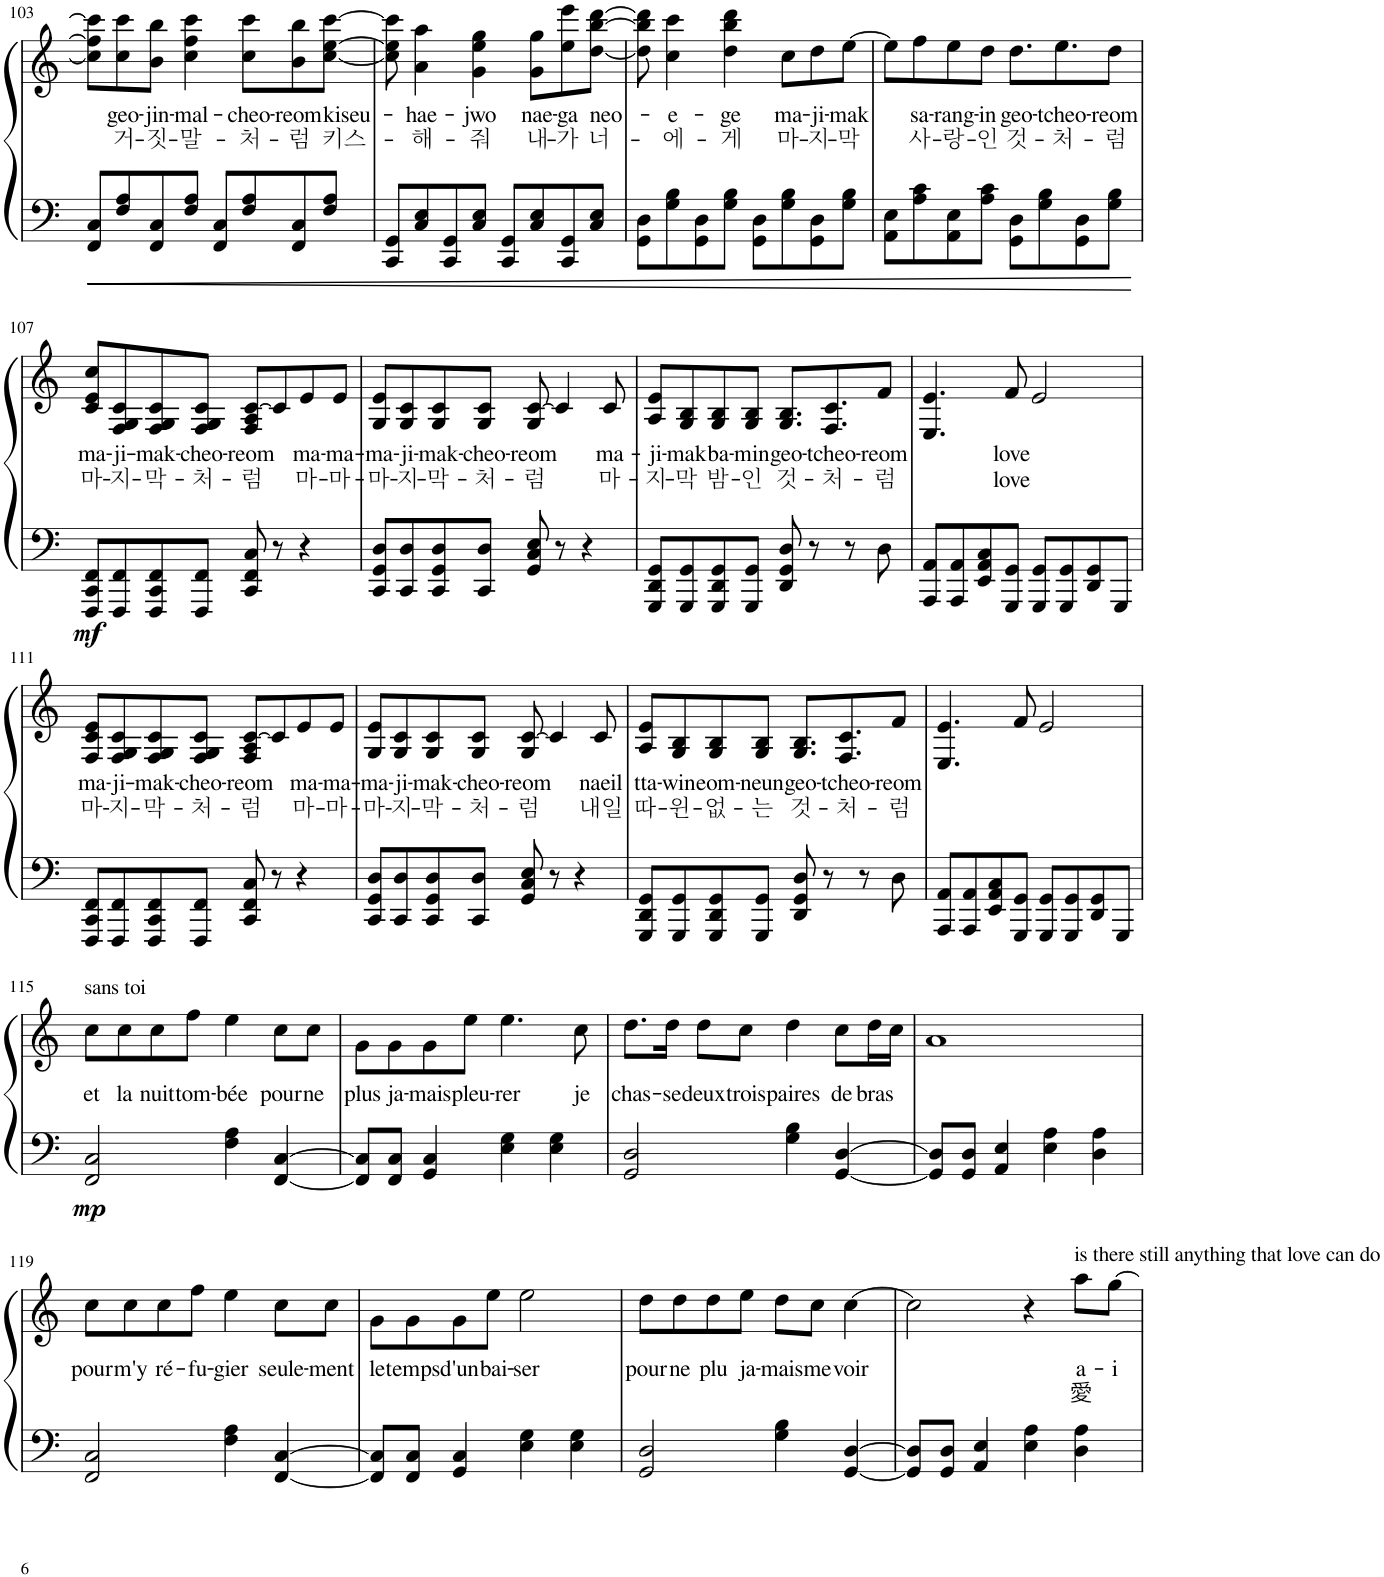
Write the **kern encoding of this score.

**kern	**kern	**text	**text	**dynam
*part1	*part1	*part1	*part1	*part1
*staff2	*staff1	*staff1	*staff1	*staff1/2
*I"Piano	*	*	*	*
*I'Pno.	*	*	*	*
!!LO:PB:g=z
*clefF4	*clefG2	*	*	*
*k[]	*k[]	*	*	*
*M4/4	*M4/4	*	*	*
=103	=103	=103	=103	=103
8FF/ 8C/L	8cc\] 8ff\] 8ccc\]L	.	.	.
!	!	!LO:LY:b	!LO:LY:b	!
8F/ 8A/	8cc\ 8ccc\	geo-	거-	.
!	!	!LO:LY:b	!LO:LY:b	!
8FF/ 8C/	8b\ 8bb\J	-jin-	-짓-	.
!	!	!LO:LY:b	!LO:LY:b	!
8F/ 8A/J	4cc\ 4ff\ 4ccc\	-mal-	-말-	.
8FF/ 8C/L	.	.	.	.
!	!	!LO:LY:b	!LO:LY:b	!
8F/ 8A/	8cc\ 8ccc\L	-cheo-	-처-	.
!	!	!LO:LY:b	!LO:LY:b	!
8FF/ 8C/	8b\ 8bb\	-reom	-럼	.
!	!	!LO:LY:b	!LO:LY:b	!
8F/ 8A/J	[8cc\ [8ee\ [8ccc\J	kiseu-	키스-	.
=104	=104	=104	=104	=104
8CC/ 8GG/L	8cc\] 8ee\] 8ccc\]	.	.	.
!	!	!LO:LY:b	!LO:LY:b	!
8C/ 8E/	4a\ 4aa\	-hae-	-해-	.
8CC/ 8GG/	.	.	.	.
!	!	!LO:LY:b	!LO:LY:b	!
8C/ 8E/J	4g\ 4ee\ 4gg\	-jwo	-줘	.
8CC/ 8GG/L	.	.	.	.
!	!	!LO:LY:b	!LO:LY:b	!
8C/ 8E/	8g\ 8gg\L	nae-	내-	.
!	!	!LO:LY:b	!LO:LY:b	!
8CC/ 8GG/	8ee\ 8eee\	-ga	-가	.
!	!	!LO:LY:b	!LO:LY:b	!
8C/ 8E/J	[8dd\ [8bb\ [8ddd\J	neo-	너-	.
=105	=105	=105	=105	=105
8GG\ 8D\L	8dd\] 8bb\] 8ddd\]	.	.	.
!	!	!LO:LY:b	!LO:LY:b	!
8G\ 8B\	4cc\ 4ccc\	-e-	-에-	.
8GG\ 8D\	.	.	.	.
!	!	!LO:LY:b	!LO:LY:b	!
8G\ 8B\J	4dd\ 4bb\ 4ddd\	-ge	-게	.
8GG\ 8D\L	.	.	.	.
!	!	!LO:LY:b	!LO:LY:b	!
8G\ 8B\	8cc\L	ma-	마-	.
!	!	!LO:LY:b	!LO:LY:b	!
8GG\ 8D\	8dd\	-ji-	-지-	.
!	!	!LO:LY:b	!LO:LY:b	!
8G\ 8B\J	[8ee\J	-mak	-막	.
=106	=106	=106	=106	=106
8AA\ 8E\L	8ee\L]	.	.	.
!	!	!LO:LY:b	!LO:LY:b	!
8A\ 8c\	8ff\	sa-	사-	.
!	!	!LO:LY:b	!LO:LY:b	!
8AA\ 8E\	8ee\	-rang-	-랑-	.
!	!	!LO:LY:b	!LO:LY:b	!
8A\ 8c\J	8dd\J	-in	-인	.
!	!	!LO:LY:b	!LO:LY:b	!
8GG\ 8D\L	8.dd\L	geo-	것-	.
8G\ 8B\	.	.	.	.
!	!	!LO:LY:b	!LO:LY:b	!
.	8.ee\	-tcheo-	-처-	.
8GG\ 8D\	.	.	.	.
!	!	!LO:LY:b	!LO:LY:b	!
8G\ 8B\J	8dd\J	-reom	-럼	.
!!LO:LB:g=z
=107	=107	=107	=107	=107
!	!	!LO:LY:b	!LO:LY:b	!LO:DY:b=2
8FFF/ 8CC/ 8FF/L	8c/ 8e/ 8cc/L	ma-	마-	mf
!	!	!LO:LY:b	!LO:LY:b	!
8FFF/ 8FF/	8F/ 8G/ 8c/	-ji-	-지-	.
!	!	!LO:LY:b	!LO:LY:b	!
8FFF/ 8CC/ 8FF/	8F/ 8G/ 8c/	-mak-	-막-	.
!	!	!LO:LY:b	!LO:LY:b	!
8FFF/ 8FF/J	8F/ 8G/ 8c/J	-cheo-	-처-	.
!	!	!LO:LY:b	!LO:LY:b	!
8CC/ 8FF/ 8C/	8F/ 8A/ [8c/L	-reom	-럼	.
8r	8c/]	.	.	.
!	!	!LO:LY:b	!LO:LY:b	!
4r	8e/	ma-	마-	.
!	!	!LO:LY:b	!LO:LY:b	!
.	8e/J	-ma-	-마-	.
=108	=108	=108	=108	=108
!	!	!LO:LY:b	!LO:LY:b	!
8CC/ 8GG/ 8D/L	8G/ 8e/L	-ma-	-마-	.
!	!	!LO:LY:b	!LO:LY:b	!
8CC/ 8D/	8G/ 8c/	-ji-	-지-	.
!	!	!LO:LY:b	!LO:LY:b	!
8CC/ 8GG/ 8D/	8G/ 8c/	-mak-	-막-	.
!	!	!LO:LY:b	!LO:LY:b	!
8CC/ 8D/J	8G/ 8c/J	-cheo-	-처-	.
!	!	!LO:LY:b	!LO:LY:b	!
8GG/ 8C/ 8E/	8G/ [8c/	-reom	-럼	.
8r	4c/]	.	.	.
4r	.	.	.	.
!	!	!LO:LY:b	!LO:LY:b	!
.	8c/	ma-	마-	.
=109	=109	=109	=109	=109
!	!	!LO:LY:b	!LO:LY:b	!
8GGG/ 8DD/ 8GG/L	8A/ 8e/L	-ji-	-지-	.
!	!	!LO:LY:b	!LO:LY:b	!
8GGG/ 8GG/	8G/ 8B/	-mak	-막	.
!	!	!LO:LY:b	!LO:LY:b	!
8GGG/ 8DD/ 8GG/	8G/ 8B/	ba-	밤-	.
!	!	!LO:LY:b	!LO:LY:b	!
8GGG/ 8GG/J	8G/ 8B/J	-min	-인	.
!	!	!LO:LY:b	!LO:LY:b	!
8DD/ 8GG/ 8D/	8.G/ 8.B/L	geo-	것-	.
8r	.	.	.	.
!	!	!LO:LY:b	!LO:LY:b	!
.	8.F/ 8.c/	-tcheo-	-처-	.
8r	.	.	.	.
!	!	!LO:LY:b	!LO:LY:b	!
8D\	8f/J	-reom	-럼	.
=110	=110	=110	=110	=110
8AAA/ 8AA/L	4.E/ 4.e/	.	.	.
8AAA/ 8AA/	.	.	.	.
8EE/ 8AA/ 8C/	.	.	.	.
!	!	!LO:LY:b	!LO:LY:b	!
8GGG/ 8GG/J	8f/	love	love	.
8GGG/ 8GG/L	2e/	.	.	.
8GGG/ 8GG/	.	.	.	.
8DD/ 8GG/	.	.	.	.
8GGG/J	.	.	.	.
!!LO:LB:g=z
=111	=111	=111	=111	=111
!	!	!LO:LY:b	!LO:LY:b	!
8FFF/ 8CC/ 8FF/L	8F/ 8c/ 8e/L	ma-	마-	.
!	!	!LO:LY:b	!LO:LY:b	!
8FFF/ 8FF/	8F/ 8G/ 8c/	-ji-	-지-	.
!	!	!LO:LY:b	!LO:LY:b	!
8FFF/ 8CC/ 8FF/	8F/ 8G/ 8c/	-mak-	-막-	.
!	!	!LO:LY:b	!LO:LY:b	!
8FFF/ 8FF/J	8F/ 8G/ 8c/J	-cheo-	-처-	.
!	!	!LO:LY:b	!LO:LY:b	!
8CC/ 8FF/ 8C/	8F/ 8A/ [8c/L	-reom	-럼	.
8r	8c/]	.	.	.
!	!	!LO:LY:b	!LO:LY:b	!
4r	8e/	ma-	마-	.
!	!	!LO:LY:b	!LO:LY:b	!
.	8e/J	-ma-	-마-	.
=112	=112	=112	=112	=112
!	!	!LO:LY:b	!LO:LY:b	!
8CC/ 8GG/ 8D/L	8G/ 8e/L	-ma-	-마-	.
!	!	!LO:LY:b	!LO:LY:b	!
8CC/ 8D/	8G/ 8c/	-ji-	-지-	.
!	!	!LO:LY:b	!LO:LY:b	!
8CC/ 8GG/ 8D/	8G/ 8c/	-mak-	-막-	.
!	!	!LO:LY:b	!LO:LY:b	!
8CC/ 8D/J	8G/ 8c/J	-cheo-	-처-	.
!	!	!LO:LY:b	!LO:LY:b	!
8GG/ 8C/ 8E/	8G/ [8c/	-reom	-럼	.
8r	4c/]	.	.	.
4r	.	.	.	.
!	!	!LO:LY:b	!LO:LY:b	!
.	8c/	naeil	내일	.
=113	=113	=113	=113	=113
!	!	!LO:LY:b	!LO:LY:b	!
8GGG/ 8DD/ 8GG/L	8A/ 8e/L	tta-	따-	.
!	!	!LO:LY:b	!LO:LY:b	!
8GGG/ 8GG/	8G/ 8B/	-win	-윈-	.
!	!	!LO:LY:b	!LO:LY:b	!
8GGG/ 8DD/ 8GG/	8G/ 8B/	eom-	-없-	.
!	!	!LO:LY:b	!LO:LY:b	!
8GGG/ 8GG/J	8G/ 8B/J	-neun	-는	.
!	!	!LO:LY:b	!LO:LY:b	!
8DD/ 8GG/ 8D/	8.G/ 8.B/L	geo-	것-	.
8r	.	.	.	.
!	!	!LO:LY:b	!LO:LY:b	!
.	8.F/ 8.c/	-tcheo-	-처-	.
8r	.	.	.	.
!	!	!LO:LY:b	!LO:LY:b	!
8D\	8f/J	-reom	-럼	.
=114	=114	=114	=114	=114
8AAA/ 8AA/L	4.E/ 4.e/	.	.	.
8AAA/ 8AA/	.	.	.	.
8EE/ 8AA/ 8C/	.	.	.	.
8GGG/ 8GG/J	8f/	.	.	.
8GGG/ 8GG/L	2e/	.	.	.
8GGG/ 8GG/	.	.	.	.
8DD/ 8GG/	.	.	.	.
8GGG/J	.	.	.	.
!!LO:LB:g=z
=115	=115	=115	=115	=115
!	!LO:TX:a:t=sans toi	!	!	!
!	!	!LO:LY:b	!	!LO:DY:b=2
2FF/ 2C/	8cc\L	et	.	mp
!	!	!LO:LY:b	!	!
.	8cc\	la	.	.
!	!	!LO:LY:b	!	!
.	8cc\	nuit	.	.
!	!	!LO:LY:b	!	!
.	8ff\J	tom-	.	.
!	!	!LO:LY:b	!	!
4F\ 4A\	4ee\	-bée	.	.
!	!	!LO:LY:b	!	!
[4FF/ [4C/	8cc\L	pour	.	.
!	!	!LO:LY:b	!	!
.	8cc\J	ne	.	.
=116	=116	=116	=116	=116
!	!	!LO:LY:b	!	!
8FF/] 8C/]L	8g\L	plus	.	.
!	!	!LO:LY:b	!	!
8FF/ 8C/J	8g\	ja-	.	.
!	!	!LO:LY:b	!	!
4GG/ 4C/	8g\	-mais	.	.
!	!	!LO:LY:b	!	!
.	8ee\J	pleu-	.	.
!	!	!LO:LY:b	!	!
4E\ 4G\	4.ee\	-rer	.	.
4E\ 4G\	.	.	.	.
!	!	!LO:LY:b	!	!
.	8cc\	je	.	.
=117	=117	=117	=117	=117
!	!	!LO:LY:b	!	!
2GG/ 2D/	8.dd\L	chas-	.	.
!	!	!LO:LY:b	!	!
.	16dd\Jk	-se	.	.
!	!	!LO:LY:b	!	!
.	8dd\L	deux	.	.
!	!	!LO:LY:b	!	!
.	8cc\J	trois	.	.
!	!	!LO:LY:b	!	!
4G\ 4B\	4dd\	paires	.	.
!	!	!LO:LY:b	!	!
[4GG/ [4D/	8cc\L	de	.	.
!	!	!LO:LY:b	!	!
.	16dd\L	bras	.	.
.	16cc\JJ	.	.	.
=118	=118	=118	=118	=118
8GG/] 8D/]L	1a	.	.	.
8GG/ 8D/J	.	.	.	.
4AA/ 4E/	.	.	.	.
4E\ 4A\	.	.	.	.
4D\ 4A\	.	.	.	.
!!LO:LB:g=z
=119	=119	=119	=119	=119
!	!	!LO:LY:b	!	!
2FF/ 2C/	8cc\L	pour	.	.
!	!	!LO:LY:b	!	!
.	8cc\	m'y	.	.
!	!	!LO:LY:b	!	!
.	8cc\	ré-	.	.
!	!	!LO:LY:b	!	!
.	8ff\J	-fu-	.	.
!	!	!LO:LY:b	!	!
4F\ 4A\	4ee\	-gier	.	.
!	!	!LO:LY:b	!	!
[4FF/ [4C/	8cc\L	seule-	.	.
!	!	!LO:LY:b	!	!
.	8cc\J	-ment	.	.
=120	=120	=120	=120	=120
!	!	!LO:LY:b	!	!
8FF/] 8C/]L	8g\L	le	.	.
!	!	!LO:LY:b	!	!
8FF/ 8C/J	8g\	temps	.	.
!	!	!LO:LY:b	!	!
4GG/ 4C/	8g\	d'un	.	.
!	!	!LO:LY:b	!	!
.	8ee\J	bai-	.	.
!	!	!LO:LY:b	!	!
4E\ 4G\	2ee\	-ser	.	.
4E\ 4G\	.	.	.	.
=121	=121	=121	=121	=121
!	!	!LO:LY:b	!	!
2GG/ 2D/	8dd\L	pour	.	.
!	!	!LO:LY:b	!	!
.	8dd\	ne	.	.
!	!	!LO:LY:b	!	!
.	8dd\	plu	.	.
!	!	!LO:LY:b	!	!
.	8ee\J	ja-	.	.
!	!	!LO:LY:b	!	!
4G\ 4B\	8dd\L	-mais	.	.
!	!	!LO:LY:b	!	!
.	8cc\J	me	.	.
!	!	!LO:LY:b	!	!
[4GG/ [4D/	[4cc\	voir	.	.
=122	=122	=122	=122	=122
8GG/] 8D/]L	2cc\]	.	.	.
8GG/ 8D/J	.	.	.	.
4AA/ 4E/	.	.	.	.
4E\ 4A\	4r	.	.	.
!	!LO:TX:a:t=is there still anything that love can do	!	!	!
!	!	!LO:LY:b	!LO:LY:b	!
4D\ 4A\	8aa\L	a-	愛	.
!	!	!LO:LY:b	!	!
.	[8gg\J	-i	.	.
=	=	=	=	=
*-	*-	*-	*-	*-
